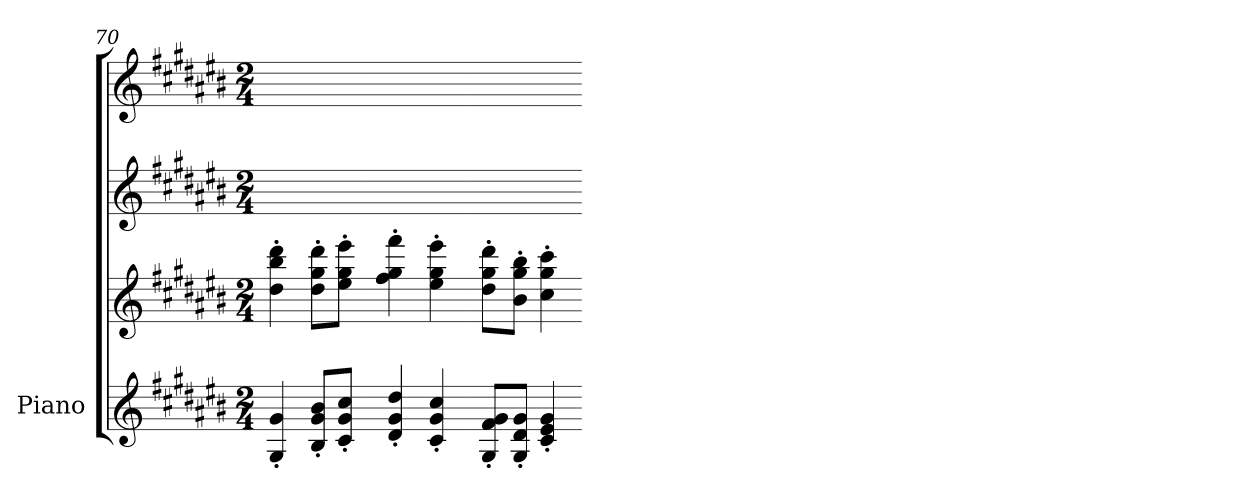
**kern	**kern	**kern	**kern
*part1	*part1	*part1	*part1
*staff4	*staff3	*staff2	*staff1
*I"Piano	*	*	*
*I'Pno.	*	*	*
*clefG2	*clefG2	*clefG2	*clefG2
*k[f#c#g#d#a#e#b#]	*k[f#c#g#d#a#e#b#]	*k[f#c#g#d#a#e#b#]	*k[f#c#g#d#a#e#b#]
*M2/4	*M2/4	*M2/4	*M2/4
=70	=70	=70	=70
4G#/' 4g#/'	4dd#\' 4bb#\' 4ddd#\'	2ryy	2ryy
8B#/' 8g#/' 8b#/'L	8dd#\' 8gg#\' 8ddd#\'L	.	.
8c#/' 8g#/' 8cc#/'J	8ee#\' 8gg#\' 8eee#\'J	.	.
=71-	=71-	=71-	=71-
4d#/' 4g#/' 4dd#/'	4ff#\' 4gg#\' 4fff#\'	2ryy	2ryy
4c#/' 4g#/' 4cc#/'	4ee#\' 4gg#\' 4eee#\'	.	.
=72-	=72-	=72-	=72-
8G#/' 8f#/' 8g#/'L	8dd#\' 8gg#\' 8ddd#\'L	2ryy	2ryy
8G#/' 8d#/' 8g#/'J	8b#\' 8gg#\' 8bb#\'J	.	.
4c#/' 4e#/' 4g#/'	4cc#\' 4gg#\' 4ccc#\'	.	.
=-	=-	=-	=-
*-	*-	*-	*-
